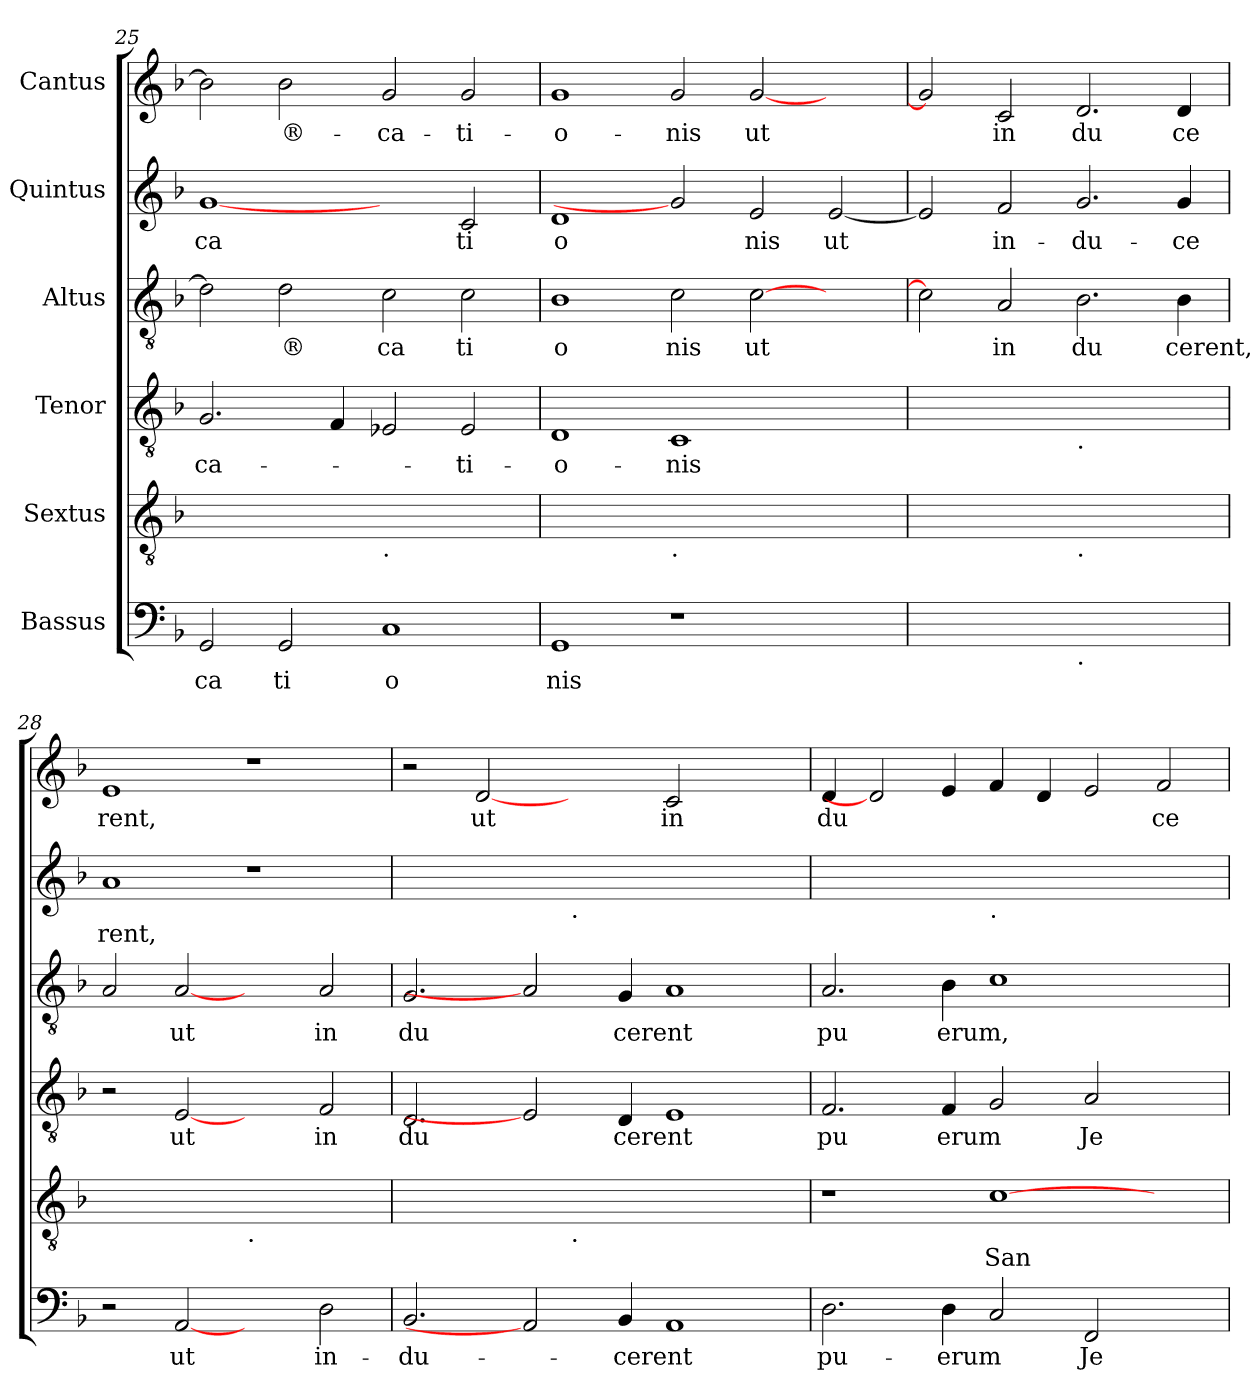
**kern	**text	**kern	**text	**kern	**text	**kern	**text	**kern	**text	**kern	**text
*part6	*part6	*part5	*part5	*part4	*part4	*part3	*part3	*part2	*part2	*part1	*part1
*staff6	*staff6	*staff5	*staff5	*staff4	*staff4	*staff3	*staff3	*staff2	*staff2	*staff1	*staff1
*I"Bassus	*	*I"Sextus	*	*I"Tenor	*	*I"Altus	*	*I"Quintus	*	*I"Cantus	*
*clefF4	*	*clefGv2	*	*clefGv2	*	*clefGv2	*	*clefG2	*	*clefG2	*
*k[b-]	*	*k[b-]	*	*k[b-]	*	*k[b-]	*	*k[b-]	*	*k[b-]	*
*F:	*	*F:	*	*F:	*	*F:	*	*F:	*	*F:	*
=25	=25	=25	=25	=25	=25	=25	=25	=25	=25	=25	=25
!	!LO:LY:b	!	!	!	!LO:LY:b	!	!	!	!LO:LY:b	!	!
2GG/	ca	1ryy	.	2.G/	-ca-	2d\]	.	[1g	ca	2b-\]	.
!	!LO:LY:b	!	!	!	!	!	!LO:LY:b	!	!	!	!LO:LY:b
2GG/	ti	.	.	.	.	2d\	®	.	.	2b-\	-®-
.	.	.	.	4F/	.	.	.	.	.	.	.
!	!	!LO:TX:b:t=.	!	!	!	!	!	!	!	!	!
!	!LO:LY:b	!	!	!	!	!	!LO:LY:b	!	!	!	!LO:LY:b
1C	o	1ryy	.	2E-X/	.	2c\	ca	2ryy	.	2g/	-ca-
!	!	!	!	!	!LO:LY:b	!	!LO:LY:b	!	!LO:LY:b	!	!LO:LY:b
.	.	.	.	2E-/	-ti-	2c\	ti	2c/	ti	2g/	-ti-
=26	=26	=26	=26	=26	=26	=26	=26	=26	=26	=26	=26
!	!LO:LY:b	!	!	!	!LO:LY:b	!	!LO:LY:b	!	!LO:LY:b	!	!LO:LY:b
1GG	nis	1ryy	.	1D	-o-	1B-	o	1d	o	1g	-o-
!	!	!LO:TX:b:t=.	!	!	!	!	!	!	!	!	!
!	!	!	!	!	!LO:LY:b	!	!LO:LY:b	!	!	!	!LO:LY:b
1r	.	1.ryy	.	1C	-nis	2c\	nis	2g]	.	2g/	-nis
!	!	!	!	!	!	!	!LO:LY:b	!	!LO:LY:b	!	!LO:LY:b
.	.	.	.	.	.	[<2c\	ut	2e/	nis	[>2g/	ut
!	!	!	!	!	!	!	!	!	!LO:LY:b	!	!
2ryy	.	.	.	2ryy	.	2ryy	.	[>2e/	ut	2ryy	.
!!LO:LB:g=z
=27	=27	=27	=27	=27	=27	=27	=27	=27	=27	=27	=27
1ryy	.	1ryy	.	1ryy	.	2c\]	.	2e/]	.	2g/]	.
!	!	!	!	!	!	!	!LO:LY:b	!	!LO:LY:b	!	!LO:LY:b
.	.	.	.	.	.	2A/	in	2f/	in-	2c/	in
!	!	!	!	!LO:TX:b:t=.	!	!	!	!	!	!	!
!	!	!LO:TX:b:t=.	!	!	!	!	!	!	!	!	!
!LO:TX:b:t=.	!	!	!	!	!	!	!	!	!	!	!
!	!	!	!	!	!	!	!LO:LY:b	!	!LO:LY:b	!	!LO:LY:b
1ryy	.	1ryy	.	1ryy	.	2.B-\	du	2.g/	-du-	2.d/	du
!	!	!	!	!	!	!	!LO:LY:b	!	!LO:LY:b	!	!LO:LY:b
.	.	.	.	.	.	4B-\	cerent,	4g/	-ce	4d/	ce
=28	=28	=28	=28	=28	=28	=28	=28	=28	=28	=28	=28
!	!	!	!	!	!	!	!	!	!LO:LY:b	!	!LO:LY:b
2r	.	1ryy	.	2r	.	2A/	.	1a	rent,	1e	rent,
!	!LO:LY:b	!	!	!	!LO:LY:b	!	!LO:LY:b	!	!	!	!
[2AA	ut	.	.	[2E	ut	[2A	ut	.	.	.	.
!	!	!LO:TX:b:t=.	!	!	!	!	!	!	!	!	!
2ryy	.	1ryy	.	2ryy	.	2ryy	.	1r	.	1r	.
!	!LO:LY:b	!	!	!	!LO:LY:b	!	!LO:LY:b	!	!	!	!
2D\	in-	.	.	2F/	in	2A/	in	.	.	.	.
=29	=29	=29	=29	=29	=29	=29	=29	=29	=29	=29	=29
!	!LO:LY:b	!	!	!	!LO:LY:b	!	!LO:LY:b	!	!	!	!
2.BB-/	-du-	1ryy	.	2.D/	du	2.G/	du	1ryy	.	2r	.
!	!	!	!	!	!	!	!	!	!	!	!LO:LY:b
.	.	.	.	.	.	.	.	.	.	[2d	ut
2AA]	.	.	.	2E]	.	2A]	.	.	.	.	.
!	!	!	!	!	!	!	!	!LO:TX:b:t=.	!	!	!
!	!	!LO:TX:b:t=.	!	!	!	!	!	!	!	!	!
.	.	1.ryy	.	.	.	.	.	1.ryy	.	2ryy	.
!	!LO:LY:b	!	!	!	!LO:LY:b	!	!LO:LY:b	!	!	!	!
4BB-/	-cerent	.	.	4D/	cerent	4G/	cerent	.	.	.	.
!	!	!	!	!	!	!	!	!	!	!	!LO:LY:b
1AA	.	.	.	1E	.	1A	.	.	.	2c/	in
.	.	.	.	.	.	.	.	.	.	2ryy	.
=30	=30	=30	=30	=30	=30	=30	=30	=30	=30	=30	=30
!	!LO:LY:b	!	!	!	!LO:LY:b	!	!LO:LY:b	!	!	!	!LO:LY:b
2.D\	pu-	1r	.	2.F/	pu	2.A/	pu	1ryy	.	4d/	du
.	.	.	.	.	.	.	.	.	.	2d]	.
!	!LO:LY:b	!	!	!	!LO:LY:b	!	!LO:LY:b	!	!	!	!
4D\	-erum	.	.	4F/	erum	4B-\	erum,	.	.	4e/	.
!	!	!	!	!	!	!	!	!LO:TX:b:t=.	!	!	!
!	!	!	!LO:LY:b	!	!	!	!	!	!	!	!
2C/	.	[>1c	San	2G/	.	1c	.	1.ryy	.	4f/	.
.	.	.	.	.	.	.	.	.	.	4d/	.
!	!LO:LY:b	!	!	!	!LO:LY:b	!	!	!	!	!	!
2FF/	Je	.	.	2A/	Je	.	.	.	.	2e/	.
!	!	!	!	!	!	!	!	!	!	!	!LO:LY:b
2ryy	.	2ryy	.	2ryy	.	2ryy	.	.	.	2f/	ce
=	=	=	=	=	=	=	=	=	=	=	=
*-	*-	*-	*-	*-	*-	*-	*-	*-	*-	*-	*-
